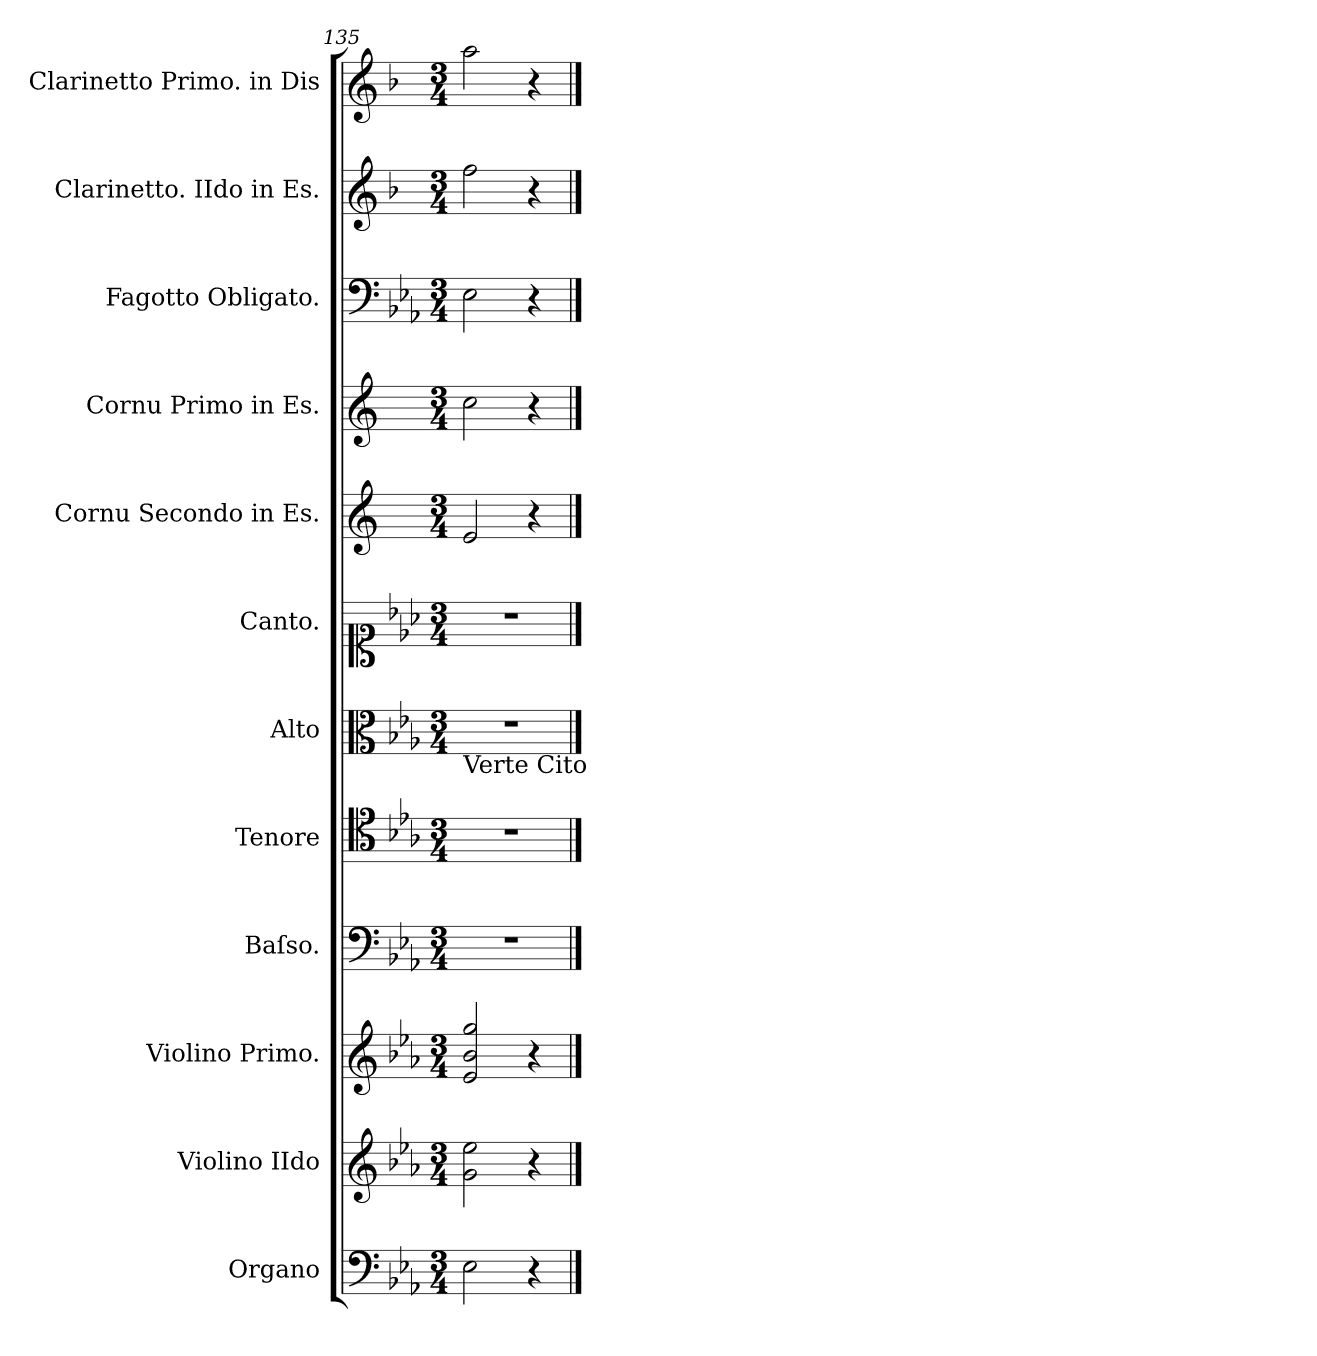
**kern	**kern	**kern	**kern	**kern	**kern	**kern	**kern	**kern	**kern	**kern	**kern
*part12	*part11	*part10	*part9	*part8	*part7	*part6	*part5	*part4	*part3	*part2	*part1
*staff12	*staff11	*staff10	*staff9	*staff8	*staff7	*staff6	*staff5	*staff4	*staff3	*staff2	*staff1
*I"Organo	*I"Violino IIdo	*I"Violino Primo.	*I"Baſso.	*I"Tenore	*I"Alto	*I"Canto.	*I"Cornu Secondo in Es.	*I"Cornu Primo in Es.	*I"Fagotto Obligato.	*I"Clarinetto. IIdo in Es.	*I"Clarinetto Primo. in Dis
*I'org	*I'vl II	*I'vl I	*I'B	*I'T	*I'A	*	*I'cor 2 in E♭	*I'cor 1 in E♭	*I'fag	*I'cl 2 in E♭	*I'cl 2 in E♭
*clefF4	*clefG2	*clefG2	*clefF4	*clefC4	*clefC3	*clefC1	*clefG2	*clefG2	*clefF4	*clefG2	*clefG2
*	*	*	*	*	*	*	*ITrd5c9	*ITrd5c9	*	*ITrd1c2	*ITrd1c2
*k[b-e-a-]	*k[b-e-a-]	*k[b-e-a-]	*k[b-e-a-]	*k[b-e-a-]	*k[b-e-a-]	*k[b-e-a-]	*k[b-e-a-]	*k[b-e-a-]	*k[b-e-a-]	*k[b-e-a-]	*k[b-e-a-]
*M3/4	*M3/4	*M3/4	*M3/4	*M3/4	*M3/4	*M3/4	*M3/4	*M3/4	*M3/4	*M3/4	*M3/4
=135	=135	=135	=135	=135	=135	=135	=135	=135	=135	=135	=135
!	!	!	!	!	!LO:TX:b:t=Verte Cito	!	!	!	!	!	!
2E-\	2g\ 2ee-\	2e-/ 2b-/ 2gg/	2.r	2.r	2.r	2.r	2G/	2e-\	2E-\	2ee-\	2gg\
4r	4r	4r	.	.	.	.	4r	4r	4r	4r	4r
==	==	==	==	==	==	==	==	==	==	==	==
*-	*-	*-	*-	*-	*-	*-	*-	*-	*-	*-	*-
